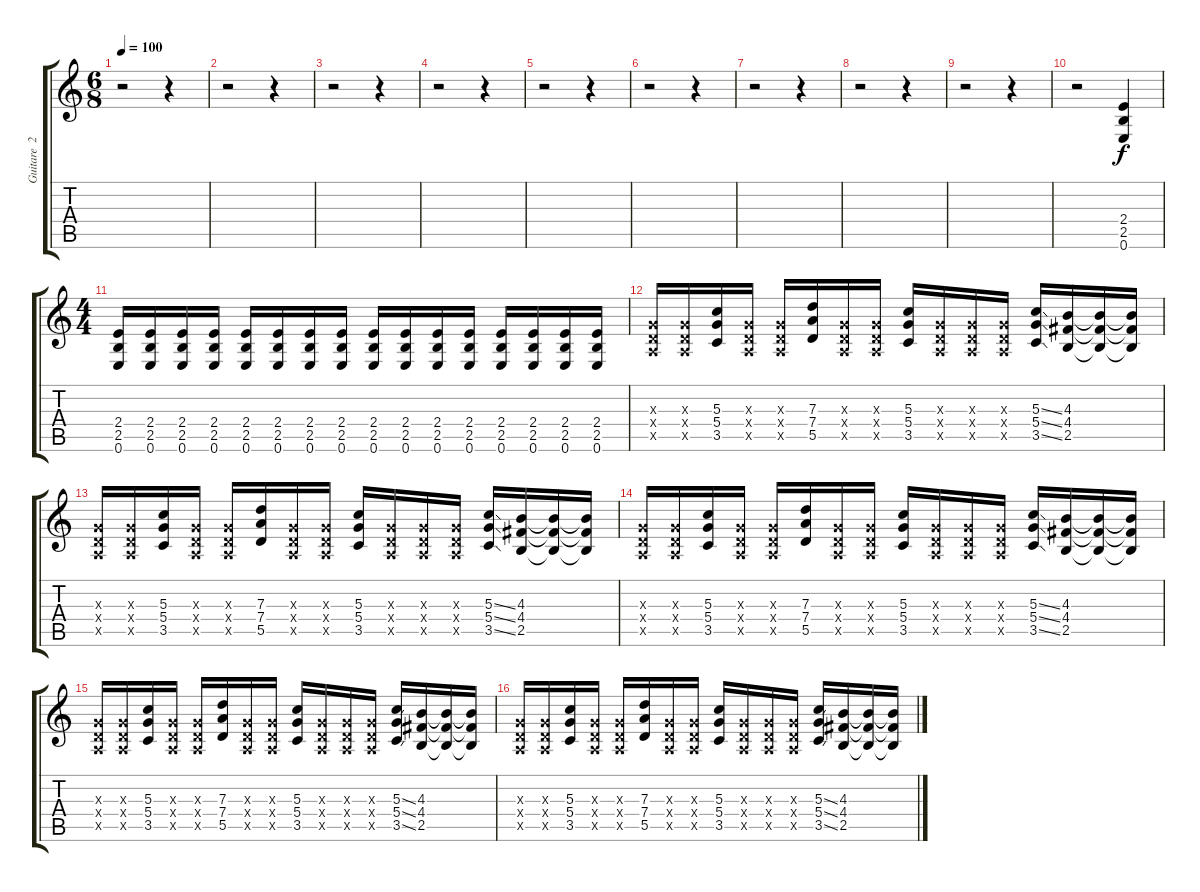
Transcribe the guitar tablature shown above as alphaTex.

\track ("Guitare  2" "Guitare  2") {instrument overdrivenguitar}
\staff {score tabs}
\tuning (E4 B3 G3 D3 A2 E2) {hide}
\ts (6 8)
\tempo 100
\clef g2
\ks c
r.2{dy f} r.4 |
r.2 r.4 |
r.2 r.4 |
r.2 r.4 |
r.2 r.4 |
r.2 r.4 |
r.2 r.4 |
r.2 r.4 |
r.2 r.4 |
r.2 (2.4 2.5 0.6).4 |
\ts (4 4)
(2.4 2.5 0.6).16 (2.4 2.5 0.6).16 (2.4 2.5 0.6).16 (2.4 2.5 0.6).16 (2.4 2.5 0.6).16 (2.4 2.5 0.6).16 (2.4 2.5 0.6).16 (2.4 2.5 0.6).16 (2.4 2.5 0.6).16 (2.4 2.5 0.6).16 (2.4 2.5 0.6).16 (2.4 2.5 0.6).16 (2.4 2.5 0.6).16 (2.4 2.5 0.6).16 (2.4 2.5 0.6).16 (2.4 2.5 0.6).16 |
(0.3{x} 0.4{x} 0.5{x}).16 (0.3{x} 0.4{x} 0.5{x}).16 (5.3 5.4 3.5).16 (0.3{x} 0.4{x} 0.5{x}).16 (0.3{x} 0.4{x} 0.5{x}).16 (7.3 7.4 5.5).16 (0.3{x} 0.4{x} 0.5{x}).16 (0.3{x} 0.4{x} 0.5{x}).16 (5.3 5.4 3.5).16 (0.3{x} 0.4{x} 0.5{x}).16 (0.3{x} 0.4{x} 0.5{x}).16 (0.3{x} 0.4{x} 0.5{x}).16 (5.3{ss} 5.4{ss} 3.5{ss}).16 (4.3 4.4 2.5).16 (4.3{t} 4.4{t} 2.5{t}).16 (4.3{t} 4.4{t} 2.5{t}).16 |
(0.3{x} 0.4{x} 0.5{x}).16 (0.3{x} 0.4{x} 0.5{x}).16 (5.3 5.4 3.5).16 (0.3{x} 0.4{x} 0.5{x}).16 (0.3{x} 0.4{x} 0.5{x}).16 (7.3 7.4 5.5).16 (0.3{x} 0.4{x} 0.5{x}).16 (0.3{x} 0.4{x} 0.5{x}).16 (5.3 5.4 3.5).16 (0.3{x} 0.4{x} 0.5{x}).16 (0.3{x} 0.4{x} 0.5{x}).16 (0.3{x} 0.4{x} 0.5{x}).16 (5.3{ss} 5.4{ss} 3.5{ss}).16 (4.3 4.4 2.5).16 (4.3{t} 4.4{t} 2.5{t}).16 (4.3{t} 4.4{t} 2.5{t}).16 |
(0.3{x} 0.4{x} 0.5{x}).16 (0.3{x} 0.4{x} 0.5{x}).16 (5.3 5.4 3.5).16 (0.3{x} 0.4{x} 0.5{x}).16 (0.3{x} 0.4{x} 0.5{x}).16 (7.3 7.4 5.5).16 (0.3{x} 0.4{x} 0.5{x}).16 (0.3{x} 0.4{x} 0.5{x}).16 (5.3 5.4 3.5).16 (0.3{x} 0.4{x} 0.5{x}).16 (0.3{x} 0.4{x} 0.5{x}).16 (0.3{x} 0.4{x} 0.5{x}).16 (5.3{ss} 5.4{ss} 3.5{ss}).16 (4.3 4.4 2.5).16 (4.3{t} 4.4{t} 2.5{t}).16 (4.3{t} 4.4{t} 2.5{t}).16 |
(0.3{x} 0.4{x} 0.5{x}).16 (0.3{x} 0.4{x} 0.5{x}).16 (5.3 5.4 3.5).16 (0.3{x} 0.4{x} 0.5{x}).16 (0.3{x} 0.4{x} 0.5{x}).16 (7.3 7.4 5.5).16 (0.3{x} 0.4{x} 0.5{x}).16 (0.3{x} 0.4{x} 0.5{x}).16 (5.3 5.4 3.5).16 (0.3{x} 0.4{x} 0.5{x}).16 (0.3{x} 0.4{x} 0.5{x}).16 (0.3{x} 0.4{x} 0.5{x}).16 (5.3{ss} 5.4{ss} 3.5{ss}).16 (4.3 4.4 2.5).16 (4.3{t} 4.4{t} 2.5{t}).16 (4.3{t} 4.4{t} 2.5{t}).16 |
(0.3{x} 0.4{x} 0.5{x}).16 (0.3{x} 0.4{x} 0.5{x}).16 (5.3 5.4 3.5).16 (0.3{x} 0.4{x} 0.5{x}).16 (0.3{x} 0.4{x} 0.5{x}).16 (7.3 7.4 5.5).16 (0.3{x} 0.4{x} 0.5{x}).16 (0.3{x} 0.4{x} 0.5{x}).16 (5.3 5.4 3.5).16 (0.3{x} 0.4{x} 0.5{x}).16 (0.3{x} 0.4{x} 0.5{x}).16 (0.3{x} 0.4{x} 0.5{x}).16 (5.3{ss} 5.4{ss} 3.5{ss}).16 (4.3 4.4 2.5).16 (4.3{t} 4.4{t} 2.5{t}).16 (4.3{t} 4.4{t} 2.5{t}).16
